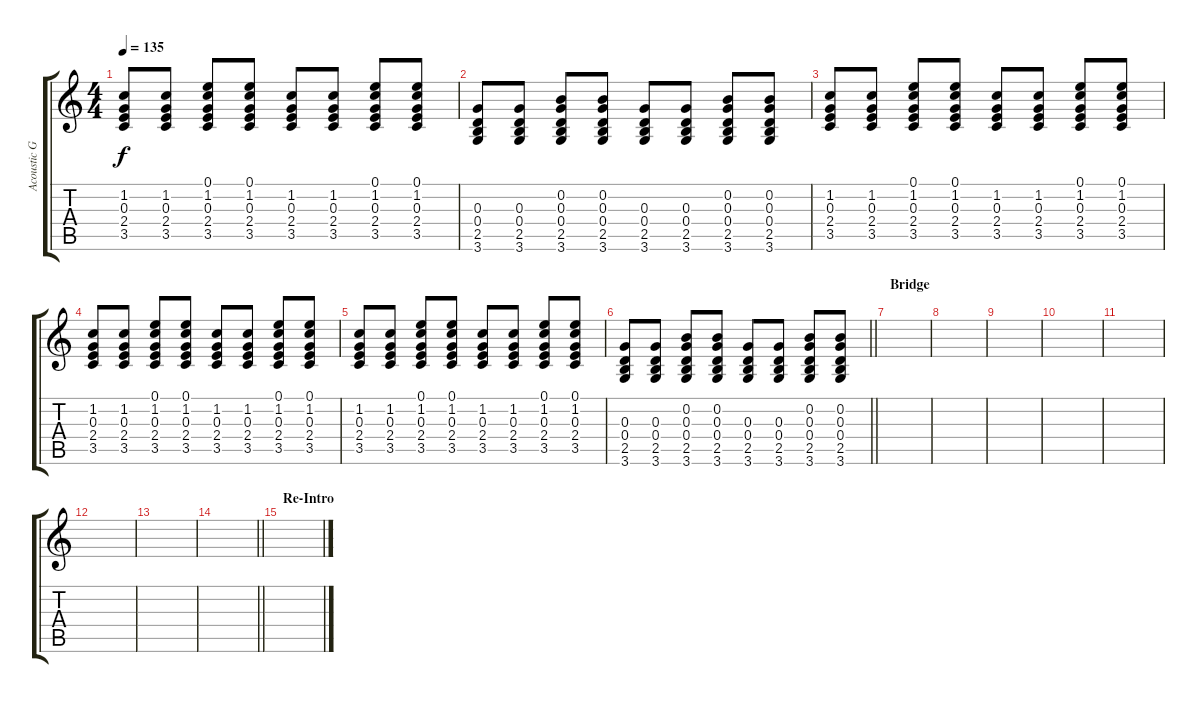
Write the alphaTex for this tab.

\track ("Acoustic Guitar" "Acoustic G") {instrument acousticguitarsteel}
\staff {score tabs}
\tuning (E4 B3 G3 D3 A2 E2) {hide}
\ts (4 4)
\tempo 135
\clef g2
\ks c
(1.2 0.3 2.4 3.5).8{dy f} (1.2 0.3 2.4 3.5).8 (0.1 1.2 0.3 2.4 3.5).8 (0.1 1.2 0.3 2.4 3.5).8 (1.2 0.3 2.4 3.5).8 (1.2 0.3 2.4 3.5).8 (0.1 1.2 0.3 2.4 3.5).8 (0.1 1.2 0.3 2.4 3.5).8 |
(0.3 0.4 2.5 3.6).8 (0.3 0.4 2.5 3.6).8 (0.2 0.3 0.4 2.5 3.6).8 (0.2 0.3 0.4 2.5 3.6).8 (0.3 0.4 2.5 3.6).8 (0.3 0.4 2.5 3.6).8 (0.2 0.3 0.4 2.5 3.6).8 (0.2 0.3 0.4 2.5 3.6).8 |
(1.2 0.3 2.4 3.5).8 (1.2 0.3 2.4 3.5).8 (0.1 1.2 0.3 2.4 3.5).8 (0.1 1.2 0.3 2.4 3.5).8 (1.2 0.3 2.4 3.5).8 (1.2 0.3 2.4 3.5).8 (0.1 1.2 0.3 2.4 3.5).8 (0.1 1.2 0.3 2.4 3.5).8 |
(1.2 0.3 2.4 3.5).8 (1.2 0.3 2.4 3.5).8 (0.1 1.2 0.3 2.4 3.5).8 (0.1 1.2 0.3 2.4 3.5).8 (1.2 0.3 2.4 3.5).8 (1.2 0.3 2.4 3.5).8 (0.1 1.2 0.3 2.4 3.5).8 (0.1 1.2 0.3 2.4 3.5).8 |
(1.2 0.3 2.4 3.5).8 (1.2 0.3 2.4 3.5).8 (0.1 1.2 0.3 2.4 3.5).8 (0.1 1.2 0.3 2.4 3.5).8 (1.2 0.3 2.4 3.5).8 (1.2 0.3 2.4 3.5).8 (0.1 1.2 0.3 2.4 3.5).8 (0.1 1.2 0.3 2.4 3.5).8 |
\barLineRight lightlight
(0.3 0.4 2.5 3.6).8 (0.3 0.4 2.5 3.6).8 (0.2 0.3 0.4 2.5 3.6).8 (0.2 0.3 0.4 2.5 3.6).8 (0.3 0.4 2.5 3.6).8 (0.3 0.4 2.5 3.6).8 (0.2 0.3 0.4 2.5 3.6).8 (0.2 0.3 0.4 2.5 3.6).8 |
\section ("" "Bridge")
|
|
|
|
|
|
|
\barLineRight lightlight
|
\section ("" "Re-Intro")
